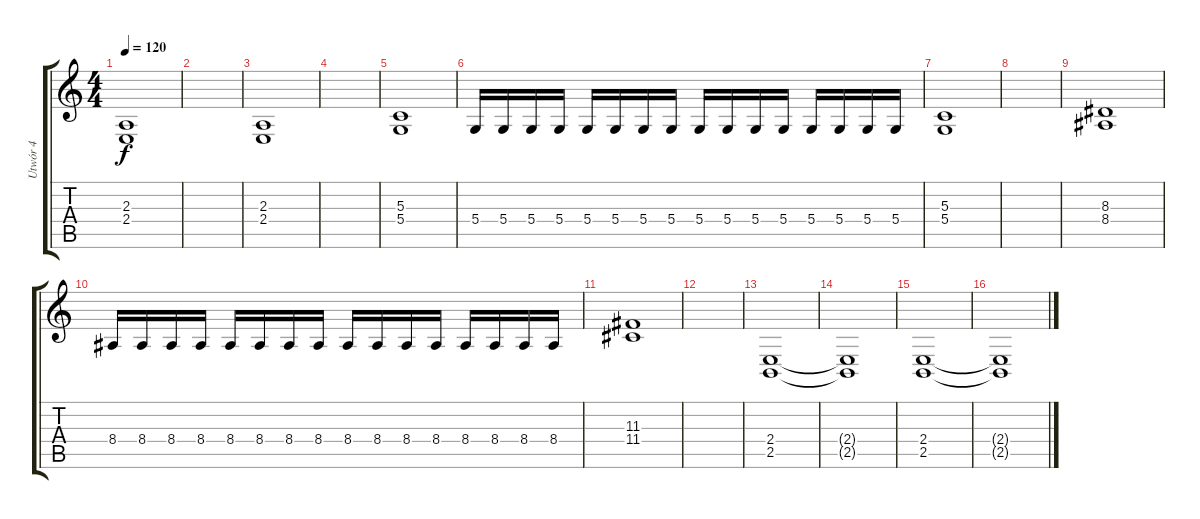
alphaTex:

\track ("Utwór 4" "Utwór 4") {instrument fx4atmosphere}
\staff {score tabs}
\tuning (E4 B3 G3 D3 A2 E2) {hide}
\ts (4 4)
\tempo 120
\clef g2
\ks c
(2.3 2.4).1{dy f} |
|
(2.3 2.4).1 |
|
(5.3 5.4).1 |
5.4.16 5.4.16 5.4.16 5.4.16 5.4.16 5.4.16 5.4.16 5.4.16 5.4.16 5.4.16 5.4.16 5.4.16 5.4.16 5.4.16 5.4.16 5.4.16 |
(5.3 5.4).1 |
|
(8.3 8.4).1 |
8.4.16 8.4.16 8.4.16 8.4.16 8.4.16 8.4.16 8.4.16 8.4.16 8.4.16 8.4.16 8.4.16 8.4.16 8.4.16 8.4.16 8.4.16 8.4.16 |
(11.3 11.4).1 |
|
(2.4 2.5).1{instrument pad8sweep} |
(2.4{t} 2.5{t}).1 |
(2.4 2.5).1 |
(2.4{t} 2.5{t}).1
